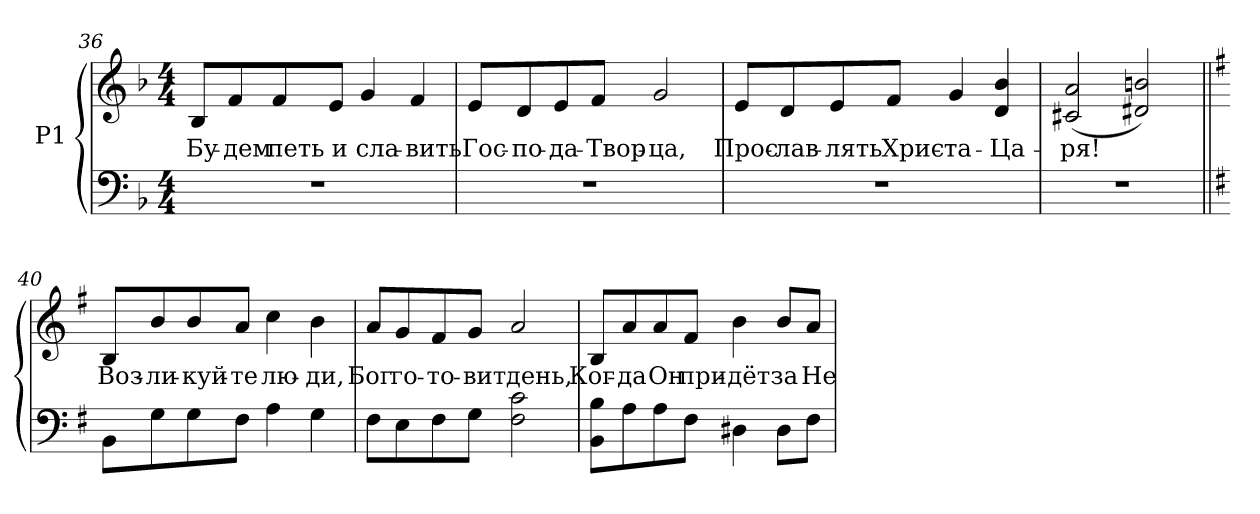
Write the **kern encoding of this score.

**kern	**kern	**text
*part1	*part1	*part1
*staff2	*staff1	*staff1
*I"P1	*	*
!!LO:LB:g=z
*clefF4	*clefG2	*
*k[b-]	*k[b-]	*
*d:	*d:	*
*M4/4	*M4/4	*
=36	=36	=36
!	!	!LO:LY:b:color=#000000
1r	8B-i/L	Бу-
!	!	!LO:LY:b:color=#000000
.	8fi/	-дем
!	!	!LO:LY:b:color=#000000
.	8fi/	петь
!	!	!LO:LY:b:color=#000000
.	8ei/J	и
!	!	!LO:LY:b:color=#000000
.	4gi/	сла-
!	!	!LO:LY:b:color=#000000
.	4fi/	-вить
=37	=37	=37
!	!	!LO:LY:b:color=#000000
1r	8ei/L	Гос-
!	!	!LO:LY:b:color=#000000
.	8di/	-по-
!	!	!LO:LY:b:color=#000000
.	8ei/	-да-
!	!	!LO:LY:b:color=#000000
.	8fi/J	-Твор-
!	!	!LO:LY:b:color=#000000
.	2gi/	-ца,
=38	=38	=38
!	!	!LO:LY:b:color=#000000
1r	8ei/L	Прос-
!	!	!LO:LY:b:color=#000000
.	8di/	-лав-
!	!	!LO:LY:b:color=#000000
.	8ei/	-лять
!	!	!LO:LY:b:color=#000000
.	8fi/J	Хрис-
!	!	!LO:LY:b:color=#000000
.	4gi/	-та-
!	!	!LO:LY:b:color=#000000
.	4di/ 4b-i	-Ца-
=39	=39	=39
!	!	!LO:LY:b:color=#000000
1r	(2c#Xi/ 2ai	-ря!
.	2d#Xi/ 2bni)	.
!!LO:LB:g=z
=40||	=40||	=40||
*k[f#]	*k[f#]	*
*e:	*e:	*
!	!	!LO:LY:b:color=#000000
8BBi\L	8Bi/L	Воз-
!	!	!LO:LY:b:color=#000000
8Gi\	8bi/	-ли-
!	!	!LO:LY:b:color=#000000
8Gi\	8bi/	-куй-
!	!	!LO:LY:b:color=#000000
8F#i\J	8ai/J	-те
!	!	!LO:LY:b:color=#000000
4Ai\	4cci\	лю-
!	!	!LO:LY:b:color=#000000
4Gi\	4bi\	-ди,
=41	=41	=41
!	!	!LO:LY:b:color=#000000
8F#i\L	8ai/L	Бог
!	!	!LO:LY:b:color=#000000
8Ei\	8gi/	го-
!	!	!LO:LY:b:color=#000000
8F#i\	8f#i/	-то-
!	!	!LO:LY:b:color=#000000
8Gi\J	8gi/J	-вит
!	!	!LO:LY:b:color=#000000
2F#i\ 2ci	2ai/	день,
=42	=42	=42
!	!	!LO:LY:b:color=#000000
8BBi\ 8BiL	8Bi/L	Ког-
!	!	!LO:LY:b:color=#000000
8Ai\	8ai/	-да
!	!	!LO:LY:b:color=#000000
8Ai\	8ai/	Он
!	!	!LO:LY:b:color=#000000
8F#i\J	8f#i/J	при-
!	!	!LO:LY:b:color=#000000
4D#Xi\	4bi\	-дёт
!	!	!LO:LY:b:color=#000000
8D#i\L	8bi/L	за
!	!	!LO:LY:b:color=#000000
8F#i\J	8ai/J	Не-
=	=	=
*-	*-	*-
